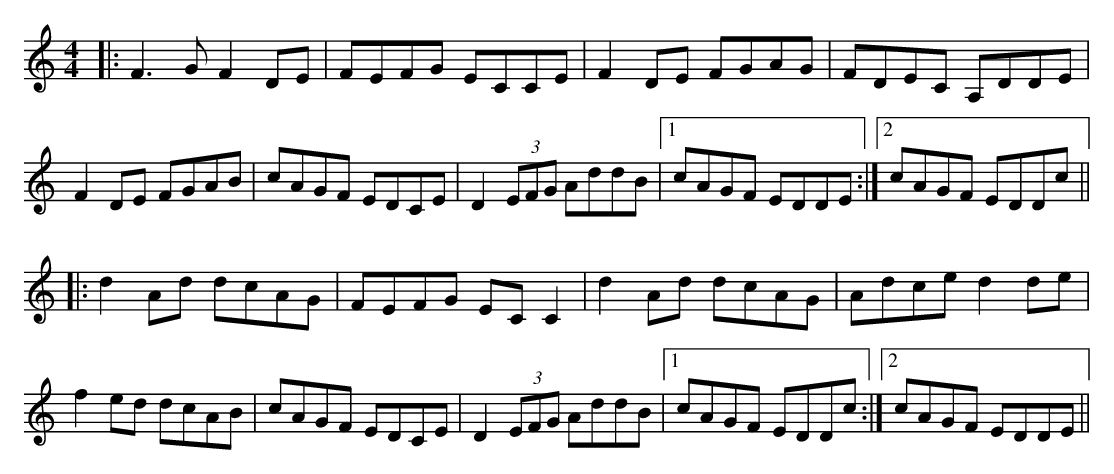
X:1
M:4/4
K:Ddor
|:F3 G F2 DE|FEFG ECCE|F2 DE FGAG|FDEC A,DDE|
F2 DE FGAB|cAGF EDCE|D2 (3EFG AddB|1 cAGF EDDE:|2 cAGF EDDc||
|:d2 Ad dcAG|FEFG EC C2|d2 Ad dcAG|Adce d2 de|
f2 ed dcAB|cAGF EDCE|D2 (3EFG AddB|1 cAGF EDDc:|2 cAGF EDDE||
